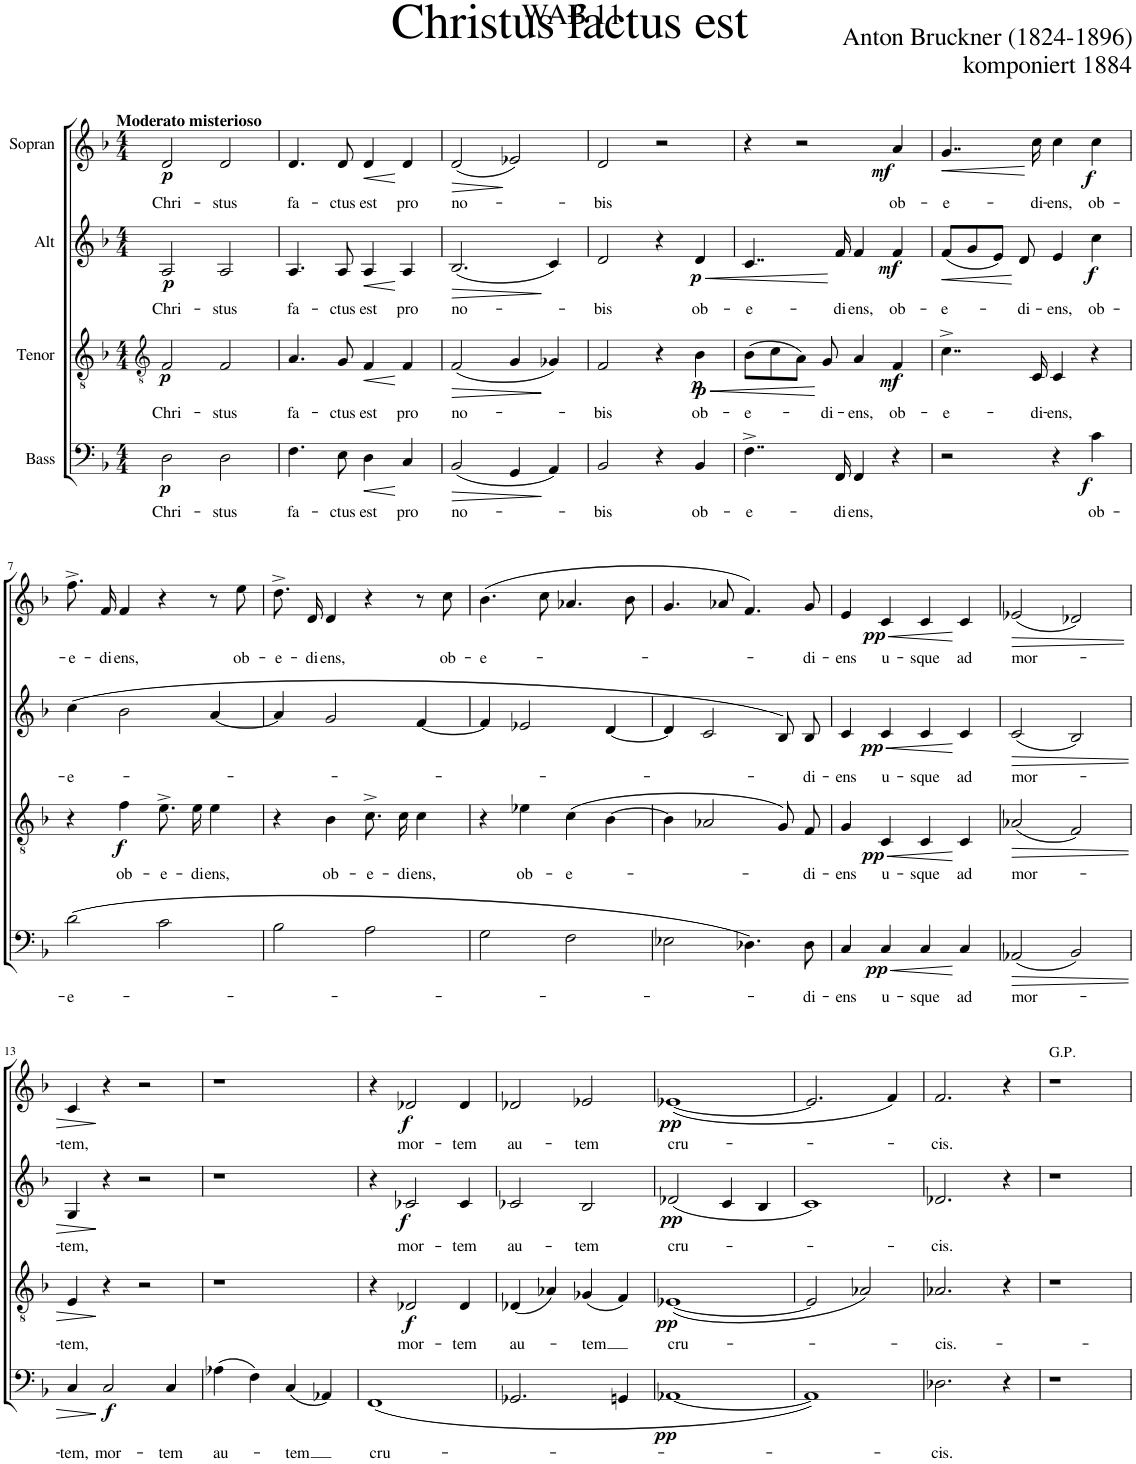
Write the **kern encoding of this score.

**kern	**text	**dynam	**kern	**text	**dynam	**kern	**text	**dynam	**kern	**text	**dynam
*part4	*part4	*part4	*part3	*part3	*part3	*part2	*part2	*part2	*part1	*part1	*part1
*staff4	*staff4	*staff4	*staff3	*staff3	*staff3	*staff2	*staff2	*staff2	*staff1	*staff1	*staff1
*I"Bass	*	*	*I"Tenor	*	*	*I"Alt	*	*	*I"Sopran	*	*
*clefF4	*	*	*clefGv2	*	*	*clefG2	*	*	*clefG2	*	*
*	*	*	*Trd4c7	*	*	*	*	*	*	*	*
*k[b-]	*	*	*k[b-]	*	*	*k[b-]	*	*	*k[b-]	*	*
*M4/4	*	*	*M4/4	*	*	*M4/4	*	*	*M4/4	*	*
=1	=1	=1	=1	=1	=1	=1	=1	=1	=1	=1	=1
!	!	!	!	!	!	!	!	!	!LO:TX:a:B:t=Moderato misterioso	!	!
!	!LO:LY:b	!LO:DY:b	!	!LO:LY:b	!LO:DY:b	!	!LO:LY:b	!LO:DY:b	!	!LO:LY:b	!LO:DY:b
2D\	Chri-	p	2F/	Chri-	p	2A/	Chri-	p	2d/	Chri-	p
!	!LO:LY:b	!	!	!LO:LY:b	!	!	!LO:LY:b	!	!	!LO:LY:b	!
2D\	-stus	.	2F/	-stus	.	2A/	-stus	.	2d/	-stus	.
=2	=2	=2	=2	=2	=2	=2	=2	=2	=2	=2	=2
!	!LO:LY:b	!	!	!LO:LY:b	!	!	!LO:LY:b	!	!	!LO:LY:b	!
4.F\	fa-	.	4.A/	fa-	.	4.A/	fa-	.	4.d/	fa-	.
!	!LO:LY:b	!	!	!LO:LY:b	!	!	!LO:LY:b	!	!	!LO:LY:b	!
8E\	-ctus	.	8G/	-ctus	.	8A/	-ctus	.	8d/	-ctus	.
!	!LO:LY:b	!LO:HP:b	!	!LO:LY:b	!LO:HP:b	!	!LO:LY:b	!LO:HP:b	!	!LO:LY:b	!LO:HP:b
4D\	est	<	4F/	est	<	4A/	est	<	4d/	est	<
!	!LO:LY:b	!	!	!LO:LY:b	!	!	!LO:LY:b	!	!	!LO:LY:b	!
4C/	pro	[	4F/	pro	[	4A/	pro	[	4d/	pro	[
=3	=3	=3	=3	=3	=3	=3	=3	=3	=3	=3	=3
!	!LO:LY:b	!LO:HP:b	!	!LO:LY:b	!LO:HP:b	!	!LO:LY:b	!LO:HP:b	!	!LO:LY:b	!LO:HP:b
(2BB-/	no-	>	(2F/	no-	>	(2.B-/	no-	>	(2d/	no-	>
4GG/	.	.	4G/	.	.	.	.	.	2e-X/)	.	]
4AA/)	.	]	4G-X/)	.	]	4c/)	.	]	.	.	.
=4	=4	=4	=4	=4	=4	=4	=4	=4	=4	=4	=4
!	!LO:LY:b	!	!	!LO:LY:b	!	!	!LO:LY:b	!	!	!LO:LY:b	!
2BB-/	-bis	.	2F/	-bis	.	2d/	-bis	.	2d/	-bis	.
4r	.	.	4r	.	.	4r	.	.	2r	.	.
!	!LO:LY:b	!	!	!LO:LY:b	!LO:HP:b	!	!LO:LY:b	!LO:HP:b	!	!	!
!	!	!	!	!	!LO:DY:n=1:b	!	!	!	!	!	!
!	!	!	!	!	!LO:DY:n=2:b	!	!	!LO:DY:n=1:b	!	!	!
4BB-/	ob-	.	4B-\	ob-	< p p	4d/	ob-	< p	.	.	.
=5	=5	=5	=5	=5	=5	=5	=5	=5	=5	=5	=5
!	!LO:LY:b	!	!	!LO:LY:b	!	!	!LO:LY:b	!	!	!	!
4..F^\	-e-	.	(8B-\L	-e-	.	4..c/	-e-	.	4r	.	.
.	.	.	8c\	.	.	.	.	.	.	.	.
.	.	.	8A\J)	.	.	.	.	.	2r	.	.
!	!	!	!	!LO:LY:b	!	!	!	!	!	!	!
.	.	.	8G/	-di-	[	.	.	.	.	.	.
!	!LO:LY:b	!	!	!	!	!	!LO:LY:b	!	!	!	!
16FF/	-di-	.	.	.	.	16f/	-di-	[	.	.	.
!	!LO:LY:b	!	!	!LO:LY:b	!	!	!LO:LY:b	!	!	!	!
4FF/	-ens,	.	4A/	-ens,	.	4f/	-ens,	.	.	.	.
!	!	!	!	!LO:LY:b	!LO:DY:b	!	!LO:LY:b	!LO:DY:b	!	!LO:LY:b	!LO:DY:b
4r	.	.	4F/	ob-	mf	4f/	ob-	mf	4a/	ob-	mf
=6	=6	=6	=6	=6	=6	=6	=6	=6	=6	=6	=6
!	!	!	!	!LO:LY:b	!	!	!LO:LY:b	!LO:HP:b	!	!LO:LY:b	!LO:HP:b
2r	.	.	4..c^\	-e-	.	(8f/L	-e-	<	4..g/	-e-	<
.	.	.	.	.	.	8g/	.	.	.	.	.
.	.	.	.	.	.	8e/J)	.	.	.	.	.
!	!	!	!	!	!	!	!LO:LY:b	!	!	!	!
.	.	.	.	.	.	8d/	-di-	[	.	.	.
!	!	!	!	!LO:LY:b	!	!	!	!	!	!LO:LY:b	!
.	.	.	16C/	-di-	.	.	.	.	16cc\	-di-	[
!	!	!	!	!LO:LY:b	!	!	!LO:LY:b	!	!	!LO:LY:b	!
4r	.	.	4C/	-ens,	.	4e/	-ens,	.	4cc\	-ens,	.
!	!LO:LY:b	!LO:DY:b	!	!	!	!	!LO:LY:b	!LO:DY:b	!	!LO:LY:b	!LO:DY:b
4c\	ob-	f	4r	.	.	4cc\	ob-	f	4cc\	ob-	f
!!LO:LB:g=z
=7	=7	=7	=7	=7	=7	=7	=7	=7	=7	=7	=7
!	!LO:LY:b	!	!	!	!	!	!LO:LY:b	!	!	!LO:LY:b	!
(2d\	-e-	.	4r	.	.	(4cc\	-e-	.	8.ff^\L	-e-	.
!	!	!	!	!	!	!	!	!	!	!LO:LY:b	!
.	.	.	.	.	.	.	.	.	16f\Jk	-di-	.
!	!	!	!	!LO:LY:b	!LO:DY:b	!	!	!	!	!LO:LY:b	!
.	.	.	4f\	ob-	f	2b-\	.	.	4f/	-ens,	.
!	!	!	!	!LO:LY:b	!	!	!	!	!	!	!
2c\	.	.	8.e^\	-e-	.	.	.	.	4r	.	.
!	!	!	!	!LO:LY:b	!	!	!	!	!	!	!
.	.	.	16e\	-di-	.	.	.	.	.	.	.
!	!	!	!	!LO:LY:b	!	!	!	!	!	!	!
.	.	.	4e\	-ens,	.	[4a/	.	.	8r	.	.
!	!	!	!	!	!	!	!	!	!	!LO:LY:b	!
.	.	.	.	.	.	.	.	.	8ee\	ob-	.
=8	=8	=8	=8	=8	=8	=8	=8	=8	=8	=8	=8
!	!	!	!	!	!	!	!	!	!	!LO:LY:b	!
2B-\	.	.	4r	.	.	4a/]	.	.	8.dd^/L	-e-	.
!	!	!	!	!	!	!	!	!	!	!LO:LY:b	!
.	.	.	.	.	.	.	.	.	16d/Jk	-di-	.
!	!	!	!	!LO:LY:b	!	!	!	!	!	!LO:LY:b	!
.	.	.	4B-\	ob-	.	2g/	.	.	4d/	-ens,	.
!	!	!	!	!LO:LY:b	!	!	!	!	!	!	!
2A\	.	.	8.c^\	-e-	.	.	.	.	4r	.	.
!	!	!	!	!LO:LY:b	!	!	!	!	!	!	!
.	.	.	16c\	-di-	.	.	.	.	.	.	.
!	!	!	!	!LO:LY:b	!	!	!	!	!	!	!
.	.	.	4c\	-ens,	.	[4f/	.	.	8r	.	.
!	!	!	!	!	!	!	!	!	!	!LO:LY:b	!
.	.	.	.	.	.	.	.	.	8cc\	ob-	.
=9	=9	=9	=9	=9	=9	=9	=9	=9	=9	=9	=9
!	!	!	!	!	!	!	!	!	!	!LO:LY:b	!
2G\	.	.	4r	.	.	4f/]	.	.	(4.b-\	-e-	.
!	!	!	!	!LO:LY:b	!	!	!	!	!	!	!
.	.	.	4e-X\	ob-	.	2e-X/	.	.	.	.	.
.	.	.	.	.	.	.	.	.	8cc\	.	.
!	!	!	!	!LO:LY:b	!	!	!	!	!	!	!
2F\	.	.	(4c\	-e-	.	.	.	.	4.a-X/	.	.
.	.	.	[4B-\	.	.	[4d/	.	.	.	.	.
.	.	.	.	.	.	.	.	.	8b-\	.	.
=10	=10	=10	=10	=10	=10	=10	=10	=10	=10	=10	=10
2E-X\	.	.	4B-\]	.	.	4d/]	.	.	4.g/	.	.
.	.	.	2A-X/	.	.	2c/	.	.	.	.	.
.	.	.	.	.	.	.	.	.	8a-X/	.	.
4.D-X\)	.	.	.	.	.	.	.	.	4.f/)	.	.
.	.	.	8G/)	.	.	8B-/)	.	.	.	.	.
!	!LO:LY:b	!	!	!LO:LY:b	!	!	!LO:LY:b	!	!	!LO:LY:b	!
8D-\	-di-	.	8F/	-di-	.	8B-/	-di-	.	8g/	-di-	.
=11	=11	=11	=11	=11	=11	=11	=11	=11	=11	=11	=11
!	!LO:LY:b	!	!	!LO:LY:b	!	!	!LO:LY:b	!	!	!LO:LY:b	!
4C/	-ens	.	4G/	-ens	.	4c/	-ens	.	4e/	-ens	.
!	!LO:LY:b	!LO:HP:b	!	!LO:LY:b	!LO:HP:b	!	!LO:LY:b	!LO:HP:b	!	!LO:LY:b	!LO:HP:b
!	!	!LO:DY:n=1:b	!	!	!LO:DY:n=1:b	!	!	!LO:DY:n=1:b	!	!	!LO:DY:n=1:b
4C/	u-	< pp	4C/	u-	< pp	4c/	u-	< pp	4c/	u-	< pp
!	!LO:LY:b	!	!	!LO:LY:b	!	!	!LO:LY:b	!	!	!LO:LY:b	!
4C/	-sque	.	4C/	-sque	.	4c/	-sque	.	4c/	-sque	.
!	!LO:LY:b	!	!	!LO:LY:b	!	!	!LO:LY:b	!	!	!LO:LY:b	!
4C/	ad	[	4C/	ad	[	4c/	ad	[	4c/	ad	[
=12	=12	=12	=12	=12	=12	=12	=12	=12	=12	=12	=12
!	!LO:LY:b	!LO:HP:b	!	!LO:LY:b	!LO:HP:b	!	!LO:LY:b	!LO:HP:b	!	!LO:LY:b	!LO:HP:b
(2AA-X/	mor-	>	(2A-X/	mor-	>	(2c/	mor-	>	(2e-X/	mor-	>
2BB-/)	.	.	2F/)	.	.	2B-/)	.	.	2d-X/)	.	.
!!LO:LB:g=z
=13	=13	=13	=13	=13	=13	=13	=13	=13	=13	=13	=13
!	!LO:LY:b	!	!	!LO:LY:b	!	!	!LO:LY:b	!	!	!LO:LY:b	!
4C/	-tem,	.	4E/	-tem,	.	4G/	-tem,	.	4c/	-tem,	.
!	!LO:LY:b	!LO:DY:n=1:b	!	!	!	!	!	!	!	!	!
2C/	mor-	] f	4r	.	]	4r	.	]	4r	.	]
.	.	.	2r	.	.	2r	.	.	2r	.	.
!	!LO:LY:b	!	!	!	!	!	!	!	!	!	!
4C/	-tem	.	.	.	.	.	.	.	.	.	.
=14	=14	=14	=14	=14	=14	=14	=14	=14	=14	=14	=14
!	!LO:LY:b	!	!	!	!	!	!	!	!	!	!
(4A-X\	au-	.	1r	.	.	1r	.	.	1r	.	.
4F\)	.	.	.	.	.	.	.	.	.	.	.
!	!LO:LY:b	!	!	!	!	!	!	!	!	!	!
(4C/	-tem	.	.	.	.	.	.	.	.	.	.
4AA-X/)	.	.	.	.	.	.	.	.	.	.	.
=15	=15	=15	=15	=15	=15	=15	=15	=15	=15	=15	=15
!	!LO:LY:b	!	!	!	!	!	!	!	!	!	!
(1FF	cru-	.	4r	.	.	4r	.	.	4r	.	.
!	!	!	!	!LO:LY:b	!LO:DY:b	!	!LO:LY:b	!LO:DY:b	!	!LO:LY:b	!LO:DY:b
.	.	.	2D-X/	mor-	f	2c-X/	mor-	f	2d-X/	mor-	f
!	!	!	!	!LO:LY:b	!	!	!LO:LY:b	!	!	!LO:LY:b	!
.	.	.	4D-/	-tem	.	4c-/	-tem	.	4d-/	-tem	.
=16	=16	=16	=16	=16	=16	=16	=16	=16	=16	=16	=16
!	!	!	!	!LO:LY:b	!	!	!LO:LY:b	!	!	!LO:LY:b	!
2.GG-X/	.	.	(4D-X/	au-	.	2c-X/	au-	.	2d-X/	au-	.
.	.	.	4A-X/)	.	.	.	.	.	.	.	.
!	!	!	!	!LO:LY:b	!	!	!LO:LY:b	!	!	!LO:LY:b	!
.	.	.	(4G-X/	-tem	.	2B-/	-tem	.	2e-X/	-tem	.
4GGn/	.	.	4F/)	.	.	.	.	.	.	.	.
=17	=17	=17	=17	=17	=17	=17	=17	=17	=17	=17	=17
!	!	!LO:DY:b	!	!LO:LY:b	!LO:DY:b	!	!LO:LY:b	!LO:DY:b	!	!LO:LY:b	!LO:DY:b
[1AA-X	.	pp	([1E-X	cru-	pp	(2d-X/	cru-	pp	([1e-X	cru-	pp
.	.	.	.	.	.	4c/	.	.	.	.	.
.	.	.	.	.	.	4B-/	.	.	.	.	.
=18	=18	=18	=18	=18	=18	=18	=18	=18	=18	=18	=18
1AA-])	.	.	2E-/]	.	.	1c)	.	.	2.e-/]	.	.
.	.	.	2A-X/)	.	.	.	.	.	.	.	.
.	.	.	.	.	.	.	.	.	4f/)	.	.
=19	=19	=19	=19	=19	=19	=19	=19	=19	=19	=19	=19
!	!LO:LY:b	!	!	!LO:LY:b	!	!	!LO:LY:b	!	!	!LO:LY:b	!
2.D-X\	-cis.	.	2.A-X/	-cis.-	.	2.d-X/	-cis.	.	2.f/	-cis.	.
4r	.	.	4r	.	.	4r	.	.	4r	.	.
=20	=20	=20	=20	=20	=20	=20	=20	=20	=20	=20	=20
!	!	!	!	!	!	!	!	!	!LO:TX:a:t=G.P.	!	!
1r	.	.	1r	.	.	1r	.	.	1r	.	.
=	=	=	=	=	=	=	=	=	=	=	=
*-	*-	*-	*-	*-	*-	*-	*-	*-	*-	*-	*-
